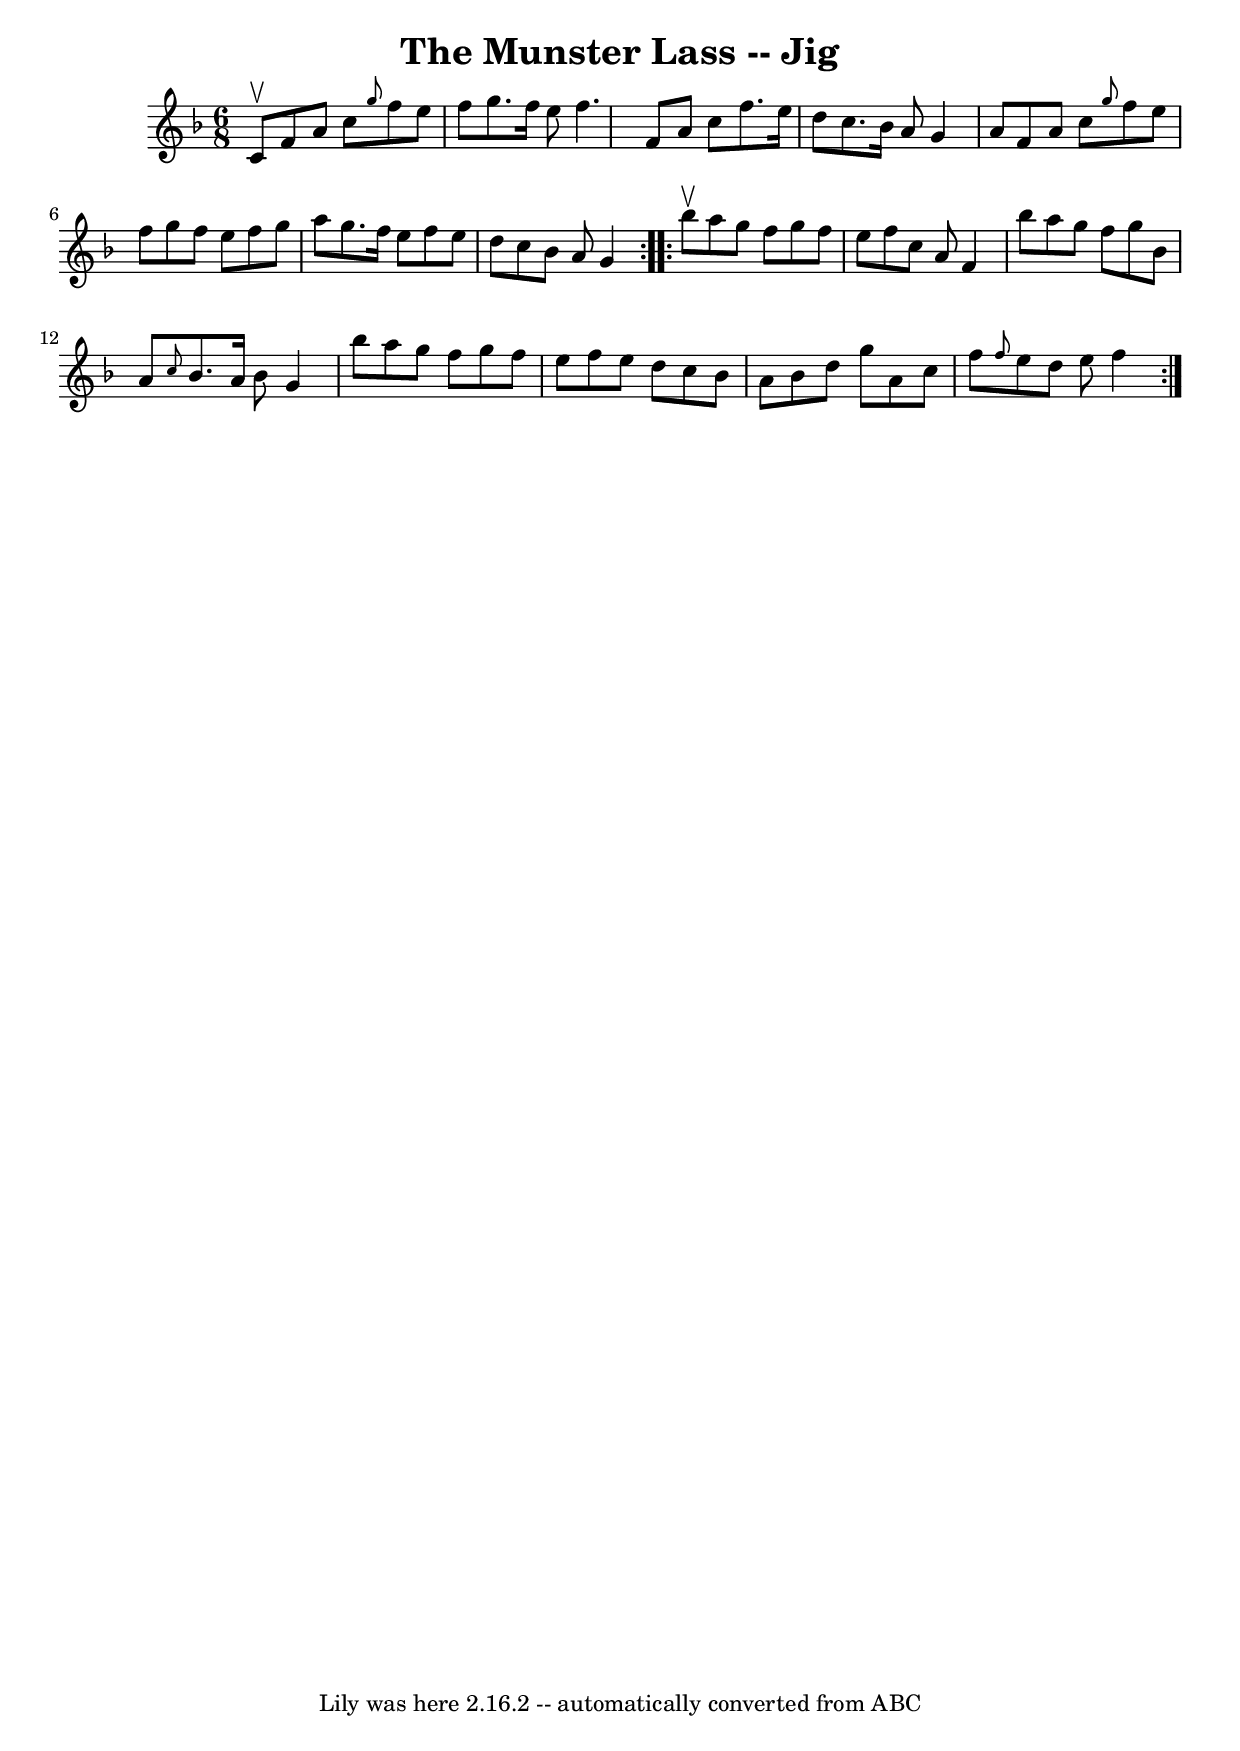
\version "2.16.2"
\include "Mammoth.ily"
\header {
  %% book = "Ryan's Mammoth Collection"
 crossRefNumber = "1"
 footnotes = "\\\\84 428"
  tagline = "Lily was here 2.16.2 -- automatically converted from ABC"
  title = "The Munster Lass -- Jig"

}
voicedefault =  {



  \repeat volta 2 {

    \time 6/8 
    \key f \major c'8^\upbow  |
 f'8 a'8 c''8  
    \grace { g''8   	   } f''8 e''8 f''8     |
 g''8. f''16 e''8 f''4.     |
 f'8 a'8 c''8 f''8. e''16 d''8    |
 c''8. bf'16 a'8 g'4 a'8     |
 f'8 a'8 c''8  
    \grace { g''8   	   } f''8 e''8 f''8     |
 g''8 f''8 e''8 f''8 g''8 a''8     |
 g''8. f''16 e''8 f''8 e''8 d''8     |
 c''8 bf'8 a'8 g'4  
  }     
  \repeat volta 2 {
 bf''8^\upbow  |
 a''8 g''8 f''8 g''8 f''8 e''8     |
 f''8 c''8 a'8 f'4 bf''8    |
 a''8 g''8 f''8 g''8 bf'8 a'8     |
    \grace { c''8  
	   } bf'8. a'16 bf'8 g'4 bf''8     |
 a''8 g''8 f''8 g''8 f''8 e''8     |
 f''8 e''8 d''8 c''8 bf'8 a'8    |
 bf'8 d''8 g''8 a'8 c''8 f''8     |
    \grace { f''8  
	   }   
 e''8 d''8 e''8 f''4    
  }   

}

\score{
  <<

    \context Staff="default"
    {
      \voicedefault 
      
    }

  >>
  \layout {
    
  }
  \midi {
  }

}
